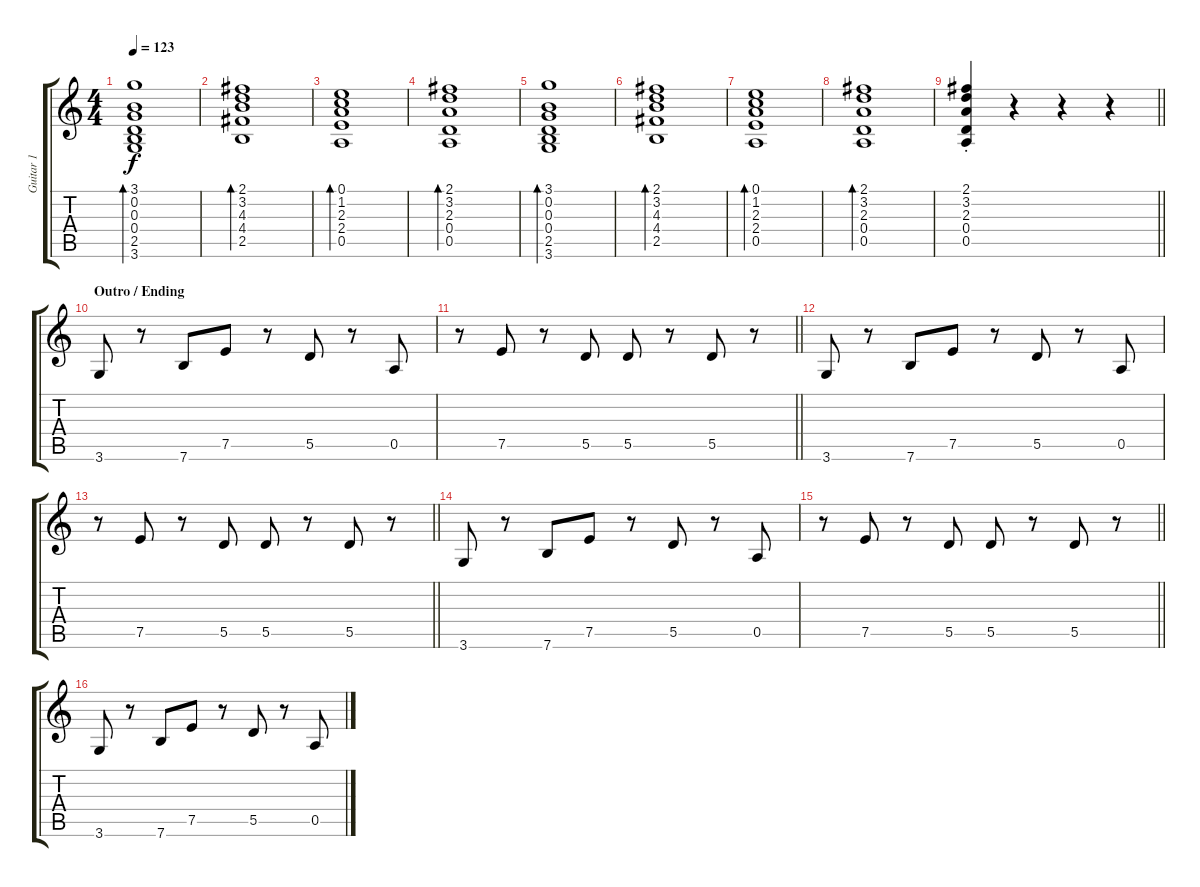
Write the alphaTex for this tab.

\track ("Guitar 1" "Guitar 1") {instrument electricguitarclean}
\staff {score tabs}
\tuning (E4 B3 G3 D3 A2 E2) {hide}
\ts (4 4)
\tempo 123
\clef g2
\ks c
(3.1 0.2 0.3 0.4 2.5 3.6).1{bd 120 dy f} |
(2.1 3.2 4.3 4.4 2.5).1{bd 120} |
(0.1 1.2 2.3 2.4 0.5).1{bd 120} |
(2.1 3.2 2.3 0.4 0.5).1{bd 120} |
(3.1 0.2 0.3 0.4 2.5 3.6).1{bd 120} |
(2.1 3.2 4.3 4.4 2.5).1{bd 120} |
(0.1 1.2 2.3 2.4 0.5).1{bd 120} |
(2.1 3.2 2.3 0.4 0.5).1{bd 120} |
\barLineRight lightlight
(2.1{st} 3.2{st} 2.3{st} 0.4{st} 0.5{st}).4 r.4 r.4 r.4 |
\section ("" "Outro / Ending")
3.6.8 r.8 7.6.8 7.5.8 r.8 5.5.8 r.8 0.5.8 |
\barLineRight lightlight
r.8 7.5.8 r.8 5.5.8 5.5.8 r.8 5.5.8 r.8 |
3.6.8 r.8 7.6.8 7.5.8 r.8 5.5.8 r.8 0.5.8 |
\barLineRight lightlight
r.8 7.5.8 r.8 5.5.8 5.5.8 r.8 5.5.8 r.8 |
3.6.8 r.8 7.6.8 7.5.8 r.8 5.5.8 r.8 0.5.8 |
\barLineRight lightlight
r.8 7.5.8 r.8 5.5.8 5.5.8 r.8 5.5.8 r.8 |
3.6.8 r.8 7.6.8 7.5.8 r.8 5.5.8 r.8 0.5.8
